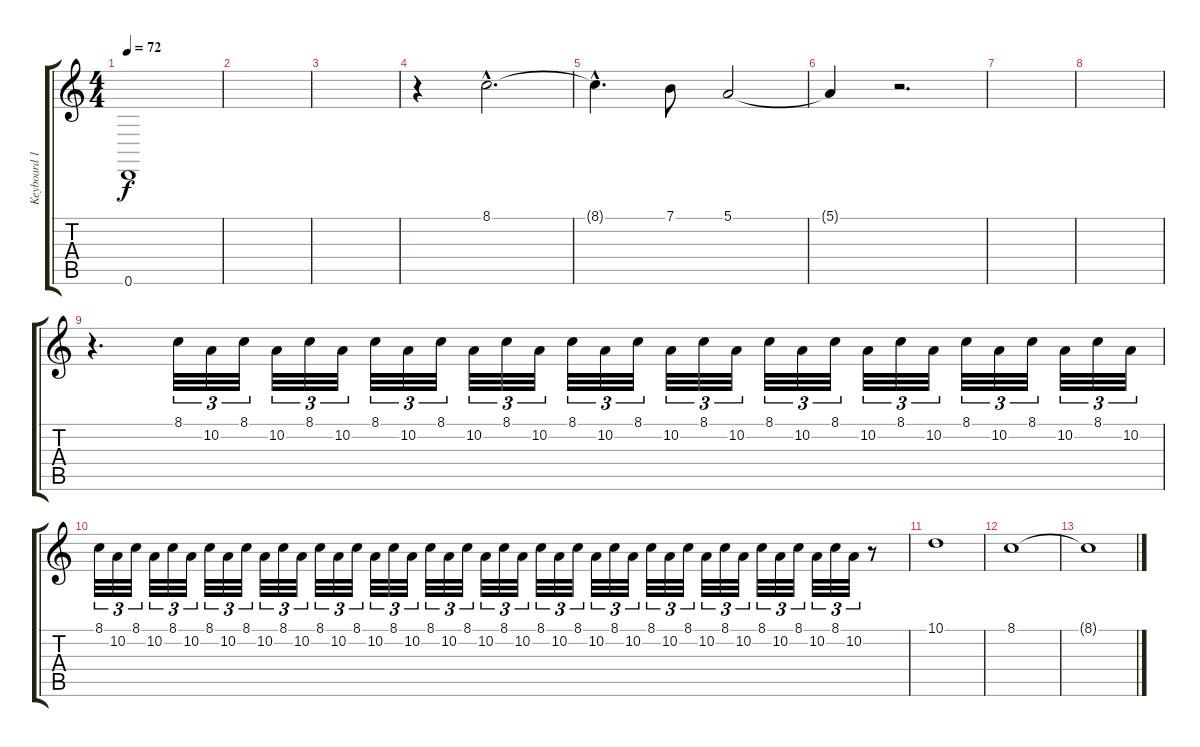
\track ("Keyboard 1 (Wright)" "Keyboard 1") {instrument lead2sawtooth}
\staff {score tabs}
\tuning (E4 B3 G3 D3 A2 D2) {hide}
\ts (4 4)
\tempo 72
\clef g2
\ks c
0.6.1{dy f} |
|
|
r.4 8.1{hac}.2{d} |
8.1{hac t}.4{d} 7.1.8 5.1.2 |
5.1{t}.4 r.2{d} |
|
|
r.4{d} 8.1.32{tu (3 2) volume 10} 10.2.32{tu (3 2)} 8.1.32{tu (3 2)} 10.2.32{tu (3 2)} 8.1.32{tu (3 2)} 10.2.32{tu (3 2)} 8.1.32{tu (3 2)} 10.2.32{tu (3 2)} 8.1.32{tu (3 2)} 10.2.32{tu (3 2)} 8.1.32{tu (3 2)} 10.2.32{tu (3 2)} 8.1.32{tu (3 2)} 10.2.32{tu (3 2)} 8.1.32{tu (3 2)} 10.2.32{tu (3 2)} 8.1.32{tu (3 2)} 10.2.32{tu (3 2)} 8.1.32{tu (3 2)} 10.2.32{tu (3 2)} 8.1.32{tu (3 2)} 10.2.32{tu (3 2)} 8.1.32{tu (3 2)} 10.2.32{tu (3 2)} 8.1.32{tu (3 2)} 10.2.32{tu (3 2)} 8.1.32{tu (3 2)} 10.2.32{tu (3 2)} 8.1.32{tu (3 2)} 10.2.32{tu (3 2)} |
8.1.32{tu (3 2)} 10.2.32{tu (3 2)} 8.1.32{tu (3 2)} 10.2.32{tu (3 2)} 8.1.32{tu (3 2)} 10.2.32{tu (3 2)} 8.1.32{tu (3 2)} 10.2.32{tu (3 2)} 8.1.32{tu (3 2)} 10.2.32{tu (3 2)} 8.1.32{tu (3 2)} 10.2.32{tu (3 2)} 8.1.32{tu (3 2)} 10.2.32{tu (3 2)} 8.1.32{tu (3 2)} 10.2.32{tu (3 2)} 8.1.32{tu (3 2)} 10.2.32{tu (3 2)} 8.1.32{tu (3 2)} 10.2.32{tu (3 2)} 8.1.32{tu (3 2)} 10.2.32{tu (3 2)} 8.1.32{tu (3 2)} 10.2.32{tu (3 2)} 8.1.32{tu (3 2)} 10.2.32{tu (3 2)} 8.1.32{tu (3 2)} 10.2.32{tu (3 2)} 8.1.32{tu (3 2)} 10.2.32{tu (3 2)} 8.1.32{tu (3 2)} 10.2.32{tu (3 2)} 8.1.32{tu (3 2)} 10.2.32{tu (3 2)} 8.1.32{tu (3 2)} 10.2.32{tu (3 2)} 8.1.32{tu (3 2)} 10.2.32{tu (3 2)} 8.1.32{tu (3 2)} 10.2.32{tu (3 2)} 8.1.32{tu (3 2)} 10.2.32{tu (3 2)} r.8 |
10.1.1 |
8.1.1 |
8.1{t}.1
